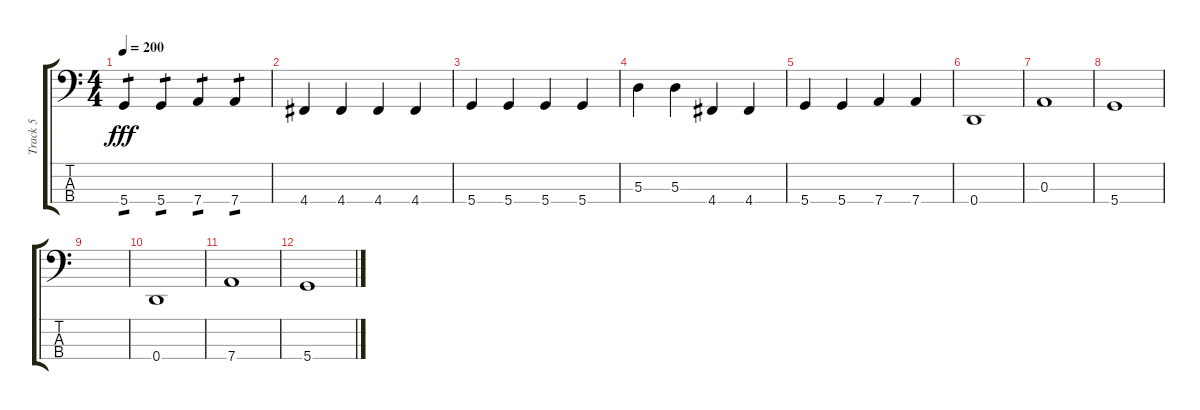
\track ("Track 5" "Track 5") {instrument electricbasspick}
\staff {score tabs}
\tuning (G2 D2 A1 D1) {hide}
\ts (4 4)
\tempo 200
\clef f4
\ks c
5.4.4{tp 1 dy fff} 5.4.4{tp 1} 7.4.4{tp 1} 7.4.4{tp 1} |
4.4.4 4.4.4 4.4.4 4.4.4 |
5.4.4 5.4.4 5.4.4 5.4.4 |
5.3.4 5.3.4 4.4.4 4.4.4 |
5.4.4 5.4.4 7.4.4 7.4.4 |
0.4.1 |
0.3.1 |
5.4.1 |
|
0.4.1 |
7.4.1 |
5.4.1
